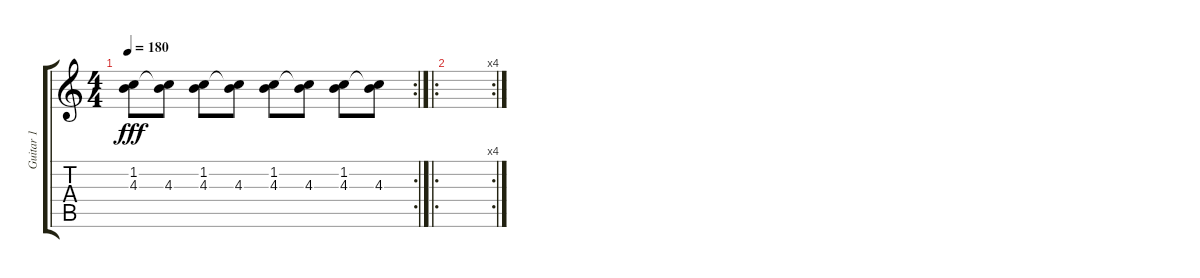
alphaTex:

\track ("Guitar 1" "Guitar 1") {instrument overdrivenguitar}
\staff {score tabs}
\tuning (E4 B3 G3 D3 A2 E2) {hide}
\rc 2
\ts (4 4)
\tempo 180
\clef g2
\ks c
(1.2 4.3).8{dy fff} (1.2{t} 4.3).8 (1.2 4.3).8 (1.2{t} 4.3).8 (1.2 4.3).8 (1.2{t} 4.3).8 (1.2 4.3).8 (1.2{t} 4.3).8 |
\ro
\rc 4
